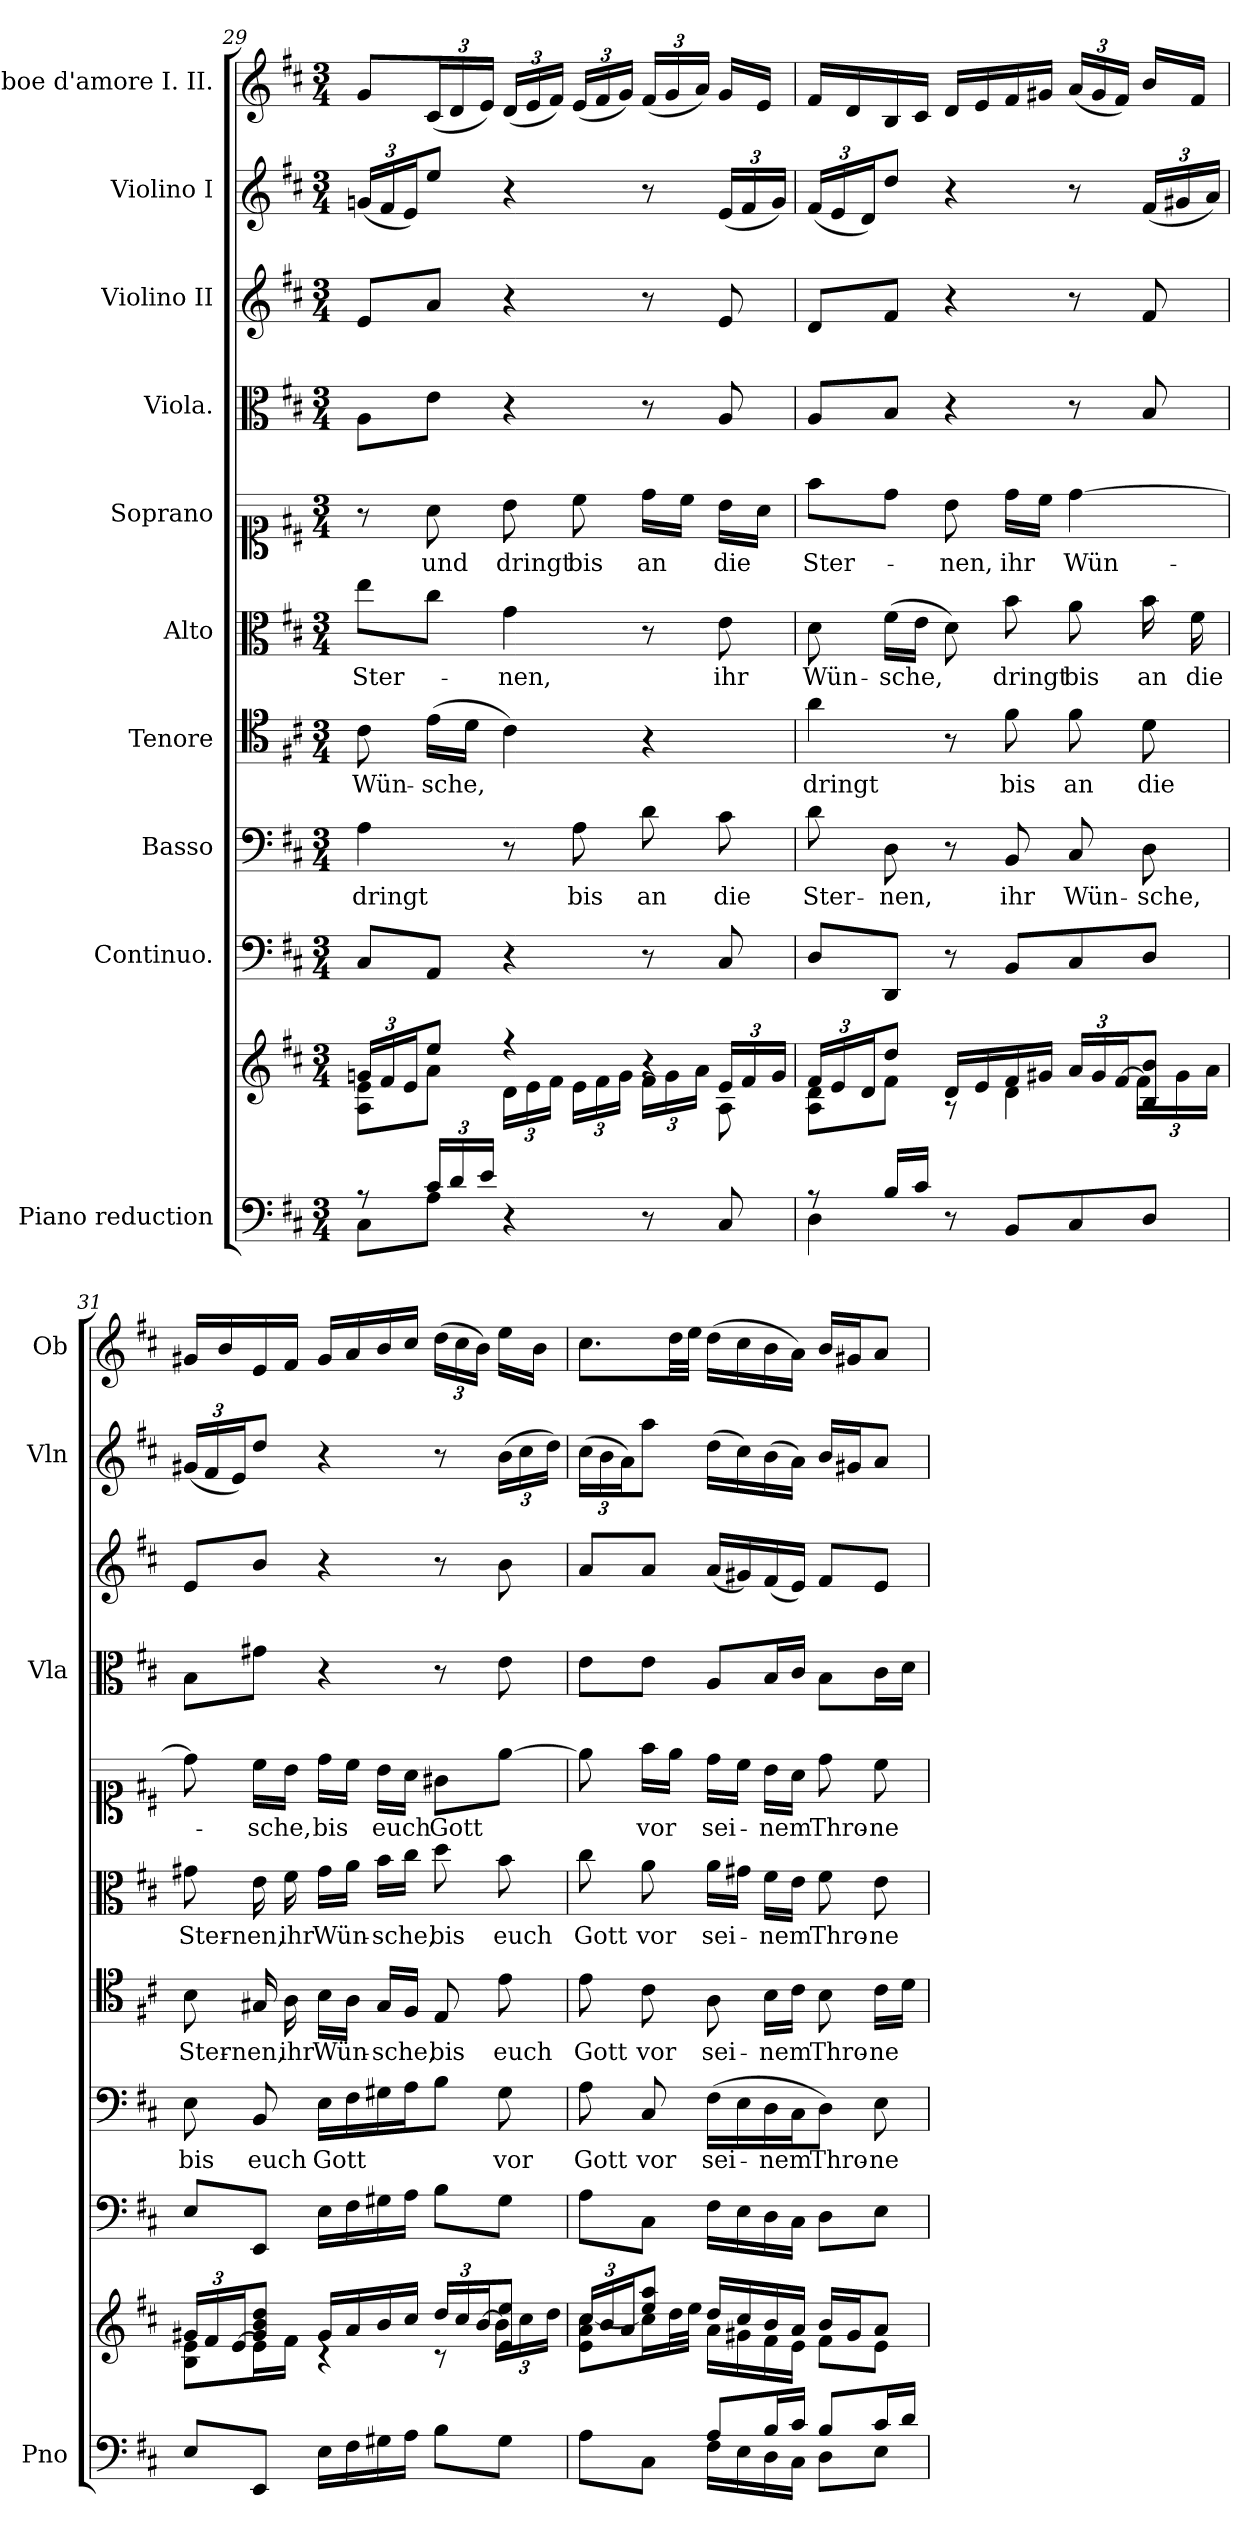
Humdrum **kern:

**kern	**kern	**kern	**kern	**text	**kern	**text	**kern	**text	**kern	**text	**kern	**kern	**kern	**kern
*part10	*part10	*part9	*part8	*part8	*part7	*part7	*part6	*part6	*part5	*part5	*part4	*part3	*part2	*part1
*staff11	*staff10	*staff9	*staff8	*staff8	*staff7	*staff7	*staff6	*staff6	*staff5	*staff5	*staff4	*staff3	*staff2	*staff1
*I"Piano reduction	*	*I"Continuo.	*I"Basso	*	*I"Tenore	*	*I"Alto	*	*I"Soprano	*	*I"Viola.	*I"Violino II	*I"Violino I	*I"Oboe d'amore I. II.
*I'Pno	*	*	*	*	*	*	*	*	*	*	*I'Vla	*	*I'Vln	*I'Ob
!!LO:PB:g=z
*clefF4	*clefG2	*clefF4	*clefF4	*	*clefC4	*	*clefC3	*	*clefC1	*	*clefC3	*clefG2	*clefG2	*clefG2
*k[f#c#]	*k[f#c#]	*k[f#c#]	*k[f#c#]	*	*k[f#c#]	*	*k[f#c#]	*	*k[f#c#]	*	*k[f#c#]	*k[f#c#]	*k[f#c#]	*k[f#c#]
*M3/4	*M3/4	*M3/4	*M3/4	*	*M3/4	*	*M3/4	*	*M3/4	*	*M3/4	*M3/4	*M3/4	*M3/4
=29	=29	=29	=29	=29	=29	=29	=29	=29	=29	=29	=29	=29	=29	=29
*^	*	*	*	*	*	*	*	*	*	*	*	*	*	*
*	*	*Xbrackettup	*	*	*	*	*	*	*	*	*	*	*	*	*
*	*	*^	*	*	*	*	*	*	*	*	*	*	*	*	*
*	*	*	*^	*	*	*	*	*	*	*	*	*	*	*	*	*
!	!	!	!	!	!	!	!LO:LY:b	!	!LO:LY:b	!	!LO:LY:b	!	!	!	!	!	!
*	*	*	*	*	*	*	*	*	*	*	*	*	*	*	*	*Xbrackettup	*
8rA	8C#\L	24gn/LL	8A\ 8e\L	8ryy	8C#/L	4A\	dringt	8c#\	Wün-	8ee\L	Ster-	8r	.	8A\L	8e/L	(<24gn/LL	8g/L
.	.	24f#/	.	.	.	.	.	.	.	.	.	.	.	.	.	24f#/	.
.	.	24e/J	.	.	.	.	.	.	.	.	.	.	.	.	.	24e/J)	.
*	*	*v	*v	*v	*	*	*	*	*	*	*	*	*	*	*	*	*
*Xbrackettup	*	*	*	*	*	*	*	*	*	*	*	*	*	*	*
*	*	*^	*	*	*	*	*	*	*	*	*	*	*	*	*
!	!	!	!	!	!	!	!	!LO:LY:b	!	!	!	!LO:LY:b	!	!	!	!
*	*	*	*	*	*	*	*	*	*	*	*	*	*	*	*	*Xbrackettup
24c#/LL	8A\J	8ee/J	8a\J	8AA/J	.	.	(>16e\LL	sche,	8cc#\J	.	8a\	und	8e\J	8a/J	8ee/J	(<24c#/L
24d/	.	.	.	.	.	.	.	.	.	.	.	.	.	.	.	24d/
.	.	.	.	.	.	.	16d\JJ	.	.	.	.	.	.	.	.	.
24e/JJ	.	.	.	.	.	.	.	.	.	.	.	.	.	.	.	24e/JJ)
!	!	!	!	!	!	!	!	!	!	!LO:LY:b	!	!LO:LY:b	!	!	!	!
4r	4ryy	4r	24d\LL	4r	8r	.	4c#\)	.	4g\	-nen,	8b\	dringt	4r	4r	4r	(<24d/LL
.	.	.	24e\	.	.	.	.	.	.	.	.	.	.	.	.	24e/
.	.	.	24f#\JJ	.	.	.	.	.	.	.	.	.	.	.	.	24f#/JJ)
!	!	!	!	!	!	!LO:LY:b	!	!	!	!	!	!LO:LY:b	!	!	!	!
.	.	.	24e\LL	.	8A\	bis	.	.	.	.	8cc#\	bis	.	.	.	(<24e/LL
.	.	.	24f#\	.	.	.	.	.	.	.	.	.	.	.	.	24f#/
.	.	.	24g\JJ	.	.	.	.	.	.	.	.	.	.	.	.	24g/JJ)
!	!	!	!	!	!	!LO:LY:b	!	!	!	!	!	!LO:LY:b	!	!	!	!
8r	8ryy	4r	24f#\LL	8r	8d\	an	4r	.	8r	.	16dd\LL	an	8r	8r	8r	(<24f#/LL
.	.	.	24g\	.	.	.	.	.	.	.	.	.	.	.	.	24g/
.	.	.	.	.	.	.	.	.	.	.	16cc#\JJ	.	.	.	.	.
.	.	.	24a\JJ	.	.	.	.	.	.	.	.	.	.	.	.	24a/JJ)
*	*	*	*^	*	*	*	*	*	*	*	*	*	*	*	*	*
!	!	!	!	!	!	!	!LO:LY:b	!	!	!	!LO:LY:b	!	!LO:LY:b	!	!	!	!
8ryy	8C#/	.	24e/LL	8A\ 8e\yy	8C#/	8c#\	die	.	.	8e\	ihr	16b\LL	die	8A/	8e/	(<24e/LL	16g/LL
.	.	.	24f#/	.	.	.	.	.	.	.	.	.	.	.	.	24f#/	.
.	.	.	.	.	.	.	.	.	.	.	.	16a\JJ	.	.	.	.	16e/JJ
.	.	.	24g/JJ	.	.	.	.	.	.	.	.	.	.	.	.	24g/JJ)	.
*	*	*	*v	*v	*	*	*	*	*	*	*	*	*	*	*	*	*
=30	=30	=30	=30	=30	=30	=30	=30	=30	=30	=30	=30	=30	=30	=30	=30	=30
!	!	!	!	!	!	!LO:LY:b	!	!LO:LY:b	!	!LO:LY:b	!	!LO:LY:b	!	!	!	!
8rA	4D\	24f#/LL	8A\ 8d\L	8D/L	8d\	Ster-	4a\	dringt	8d\	Wün-	8ff#\L	Ster-	8A/L	8d/L	(<24f#/LL	16f#/LL
.	.	24e/	.	.	.	.	.	.	.	.	.	.	.	.	24e/	.
.	.	.	.	.	.	.	.	.	.	.	.	.	.	.	.	16d/
.	.	24d/J	.	.	.	.	.	.	.	.	.	.	.	.	24d/J)	.
!	!	!	!	!	!	!LO:LY:b	!	!	!	!LO:LY:b	!	!	!	!	!	!
16B/LL	.	8dd/J	8f#\J	8DD/J	8D\	-nen,	.	.	(>16f#\LL	sche,	8dd\J	.	8B/J	8f#/J	8dd/J	16B/
16c#/JJ	.	.	.	.	.	.	.	.	16e\JJ	.	.	.	.	.	.	16c#/JJ
!	!	!	!	!	!	!	!	!	!	!	!	!LO:LY:b	!	!	!	!
8r	8ryy	16d/LL	8rA	8r	8r	.	8r	.	8d\)	.	8b\	-nen,	4r	4r	4r	16d/LL
.	.	16e/	.	.	.	.	.	.	.	.	.	.	.	.	.	16e/
!	!	!	!	!	!	!LO:LY:b	!	!LO:LY:b	!	!LO:LY:b	!	!LO:LY:b	!	!	!	!
8BB/L	8ryy	16f#/	4d\	8BB/L	8BB/	ihr	8f#\	bis	8b\	dringt	16dd\LL	ihr	.	.	.	16f#/
.	.	16g#X/JJ	.	.	.	.	.	.	.	.	16cc#\JJ	.	.	.	.	16g#X/JJ
!	!	!	!	!	!	!LO:LY:b	!	!LO:LY:b	!	!LO:LY:b	!	!LO:LY:b	!	!	!	!
8C#/	4ryy	24a/LL	.	8C#/	8C#/	Wün-	8f#\	an	8a\	bis	[4dd\	Wün-	8r	8r	8r	(<24a/LL
.	.	24g#/	.	.	.	.	.	.	.	.	.	.	.	.	.	24g#/
.	.	[24f#/J	.	.	.	.	.	.	.	.	.	.	.	.	.	24f#/JJ)
!	!	!	!	!	!	!LO:LY:b	!	!LO:LY:b	!	!LO:LY:b	!	!	!	!	!	!
8D/J	.	8B/ 8b/J	24f#\LL]	8D/J	8D\	sche,	8d\	die	16b\	an	.	.	8B/	8f#/	(<24f#/LL	16b/LL
.	.	.	24g#\	.	.	.	.	.	.	.	.	.	.	.	24g#X/	.
!	!	!	!	!	!	!	!	!	!	!LO:LY:b	!	!	!	!	!	!
.	.	.	.	.	.	.	.	.	16f#\	die	.	.	.	.	.	16f#/JJ
.	.	.	24a\JJ	.	.	.	.	.	.	.	.	.	.	.	24a/JJ)	.
*v	*v	*	*	*	*	*	*	*	*	*	*	*	*	*	*	*
=31	=31	=31	=31	=31	=31	=31	=31	=31	=31	=31	=31	=31	=31	=31	=31
!	!	!	!	!	!LO:LY:b	!	!LO:LY:b	!	!LO:LY:b	!	!	!	!	!	!
8E/L	24g#X/LL	8B\ 8e\L	8E/L	8E\	bis	8B\	Ster-	8g#X\	Ster-	8dd\]	.	8B\L	8e/L	(<24g#X/LL	16g#X/LL
.	24f#/	.	.	.	.	.	.	.	.	.	.	.	.	24f#/	.
.	.	.	.	.	.	.	.	.	.	.	.	.	.	.	16b/
.	[24e/J	.	.	.	.	.	.	.	.	.	.	.	.	24e/J)	.
!	!	!	!	!	!LO:LY:b	!	!LO:LY:b	!	!LO:LY:b	!	!LO:LY:b	!	!	!	!
8EE/J	8g#/ 8b/ 8dd/J	16e\L]	8EE/J	8BB/	euch	16G#X/	-nen,	16e\	-nen,	16cc#\LL	sche,	8g#X\J	8b/J	8dd/J	16e/
!	!	!	!	!	!	!	!LO:LY:b	!	!LO:LY:b	!	!	!	!	!	!
.	.	16f#\JJ	.	.	.	16A\	ihr	16f#\	ihr	16b\JJ	.	.	.	.	16f#/JJ
!	!	!	!	!	!LO:LY:b	!	!LO:LY:b	!	!LO:LY:b	!	!LO:LY:b	!	!	!	!
16E\LL	16g#/LL	4rc	16E\LL	16E\LL	Gott	16B\LL	Wün-	16g#\LL	Wün-	16dd\LL	bis	4r	4r	4r	16g#/LL
16F#\	16a/	.	16F#\	16F#\	.	16A\JJ	.	16a\JJ	.	16cc#\JJ	.	.	.	.	16a/
!	!	!	!	!	!	!	!LO:LY:b	!	!LO:LY:b	!	!LO:LY:b	!	!	!	!
16G#X\	16b/	.	16G#X\	16G#X\	.	16G#/LL	sche,	16b\LL	sche,	16b\LL	euch	.	.	.	16b/
16A\JJ	16cc#/JJ	.	16A\JJ	16A\J	.	16F#/JJ	.	16cc#\JJ	.	16a\JJ	.	.	.	.	16cc#/JJ
!	!	!	!	!	!	!	!LO:LY:b	!	!LO:LY:b	!	!LO:LY:b	!	!	!	!
8B\L	24dd/LL	8rc	8B\L	8B\J	.	8E/	bis	8dd\	bis	8g#X\L	Gott	8r	8r	8r	(>24dd\LL
.	24cc#/	.	.	.	.	.	.	.	.	.	.	.	.	.	24cc#\
.	[24b/J	.	.	.	.	.	.	.	.	.	.	.	.	.	24b\JJ)
!	!	!	!	!	!LO:LY:b	!	!LO:LY:b	!	!LO:LY:b	!	!	!	!	!	!
8G#\J	8e/ 8ee/J	24b\LL]	8G#\J	8G#\	vor	8e\	euch	8b\	euch	[8ee\J	.	8e\	8b\	(>24b\LL	16ee\LL
.	.	24cc#\	.	.	.	.	.	.	.	.	.	.	.	24cc#\	.
.	.	.	.	.	.	.	.	.	.	.	.	.	.	.	16b\JJ
.	.	24dd\JJ	.	.	.	.	.	.	.	.	.	.	.	24dd\JJ)	.
!!LO:PB:g=z
=32	=32	=32	=32	=32	=32	=32	=32	=32	=32	=32	=32	=32	=32	=32	=32
*^	*	*	*	*	*	*	*	*	*	*	*	*	*	*	*
!	!	!	!	!	!	!LO:LY:b	!	!LO:LY:b	!	!LO:LY:b	!	!	!	!	!	!
4ryy	8A\L	24cc#/LL	8e\ 8a\ [8cc#\L	8A\L	8A\	Gott	8e\	Gott	8cc#\	Gott	8ee\]	.	8e\L	8a/L	(>24cc#\LL	8.cc#\L
.	.	24b/	.	.	.	.	.	.	.	.	.	.	.	.	24b\	.
.	.	24a/J	.	.	.	.	.	.	.	.	.	.	.	.	24a\J)	.
!	!	!	!	!	!	!LO:LY:b	!	!LO:LY:b	!	!LO:LY:b	!	!LO:LY:b	!	!	!	!
.	8C#\J	8ee/ 8aa/J	16cc#\L]	8C#\J	8C#/	vor	8c#\	vor	8a\	vor	16ff#\LL	vor	8e\J	8a/J	8aa\J	.
.	.	.	32dd\L	.	.	.	.	.	.	.	16ee\JJ	.	.	.	.	32dd\LL
.	.	.	32ee\JJJ	.	.	.	.	.	.	.	.	.	.	.	.	32ee\JJJ
!	!	!	!	!	!	!LO:LY:b	!	!LO:LY:b	!	!LO:LY:b	!	!LO:LY:b	!	!	!	!
8A/L	16F#\LL	16dd/LL	16a\LL	16F#\LL	(>16F#\LL	sei-	8A\	sei-	16a\LL	sei-	16dd\LL	sei-	8A/L	(<16a/LL	(>16dd\LL	(>16dd\LL
.	16E\	16cc#/	16g#X\	16E\	16E\	.	.	.	16g#X\JJ	.	16cc#\JJ	.	.	16g#X/)	16cc#\)	16cc#\
!	!	!	!	!	!	!LO:LY:b	!	!LO:LY:b	!	!LO:LY:b	!	!LO:LY:b	!	!	!	!
16B/L	16D\	16b/	16f#\	16D\	16D\	-nem	16B\LL	-nem	16f#\LL	-nem	16b\LL	-nem	16B/L	(<16f#/	(>16b\	16b\
16c#/JJ	16C#\JJ	16a/JJ	16e\JJ	16C#\JJ	16C#\J	.	16c#\JJ	.	16e\JJ	.	16a\JJ	.	16c#/JJ	16e/JJ)	16a\JJ)	16a\JJ)
!	!	!	!	!	!	!LO:LY:b	!	!LO:LY:b	!	!LO:LY:b	!	!LO:LY:b	!	!	!	!
8B/L	8D\L	16b/LL	8f#\L	8D\L	8D\J)	Thro-	8B\	Thro-	8f#\	Thro-	8dd\	Thro-	8B\L	8f#/L	16b/LL	16b/LL
.	.	16g#/J	.	.	.	.	.	.	.	.	.	.	.	.	16g#X/J	16g#X/J
!	!	!	!	!	!	!LO:LY:b	!	!LO:LY:b	!	!LO:LY:b	!	!LO:LY:b	!	!	!	!
16c#/L	8E\J	8a/J	8e\J	8E\J	8E\	-ne	16c#\LL	-ne	8e\	-ne	8cc#\	-ne	16c#\L	8e/J	8a/J	8a/J
16d/JJ	.	.	.	.	.	.	16d\JJ	.	.	.	.	.	16d\JJ	.	.	.
*v	*v	*	*	*	*	*	*	*	*	*	*	*	*	*	*	*
*	*v	*v	*	*	*	*	*	*	*	*	*	*	*	*	*
=	=	=	=	=	=	=	=	=	=	=	=	=	=	=
*-	*-	*-	*-	*-	*-	*-	*-	*-	*-	*-	*-	*-	*-	*-
